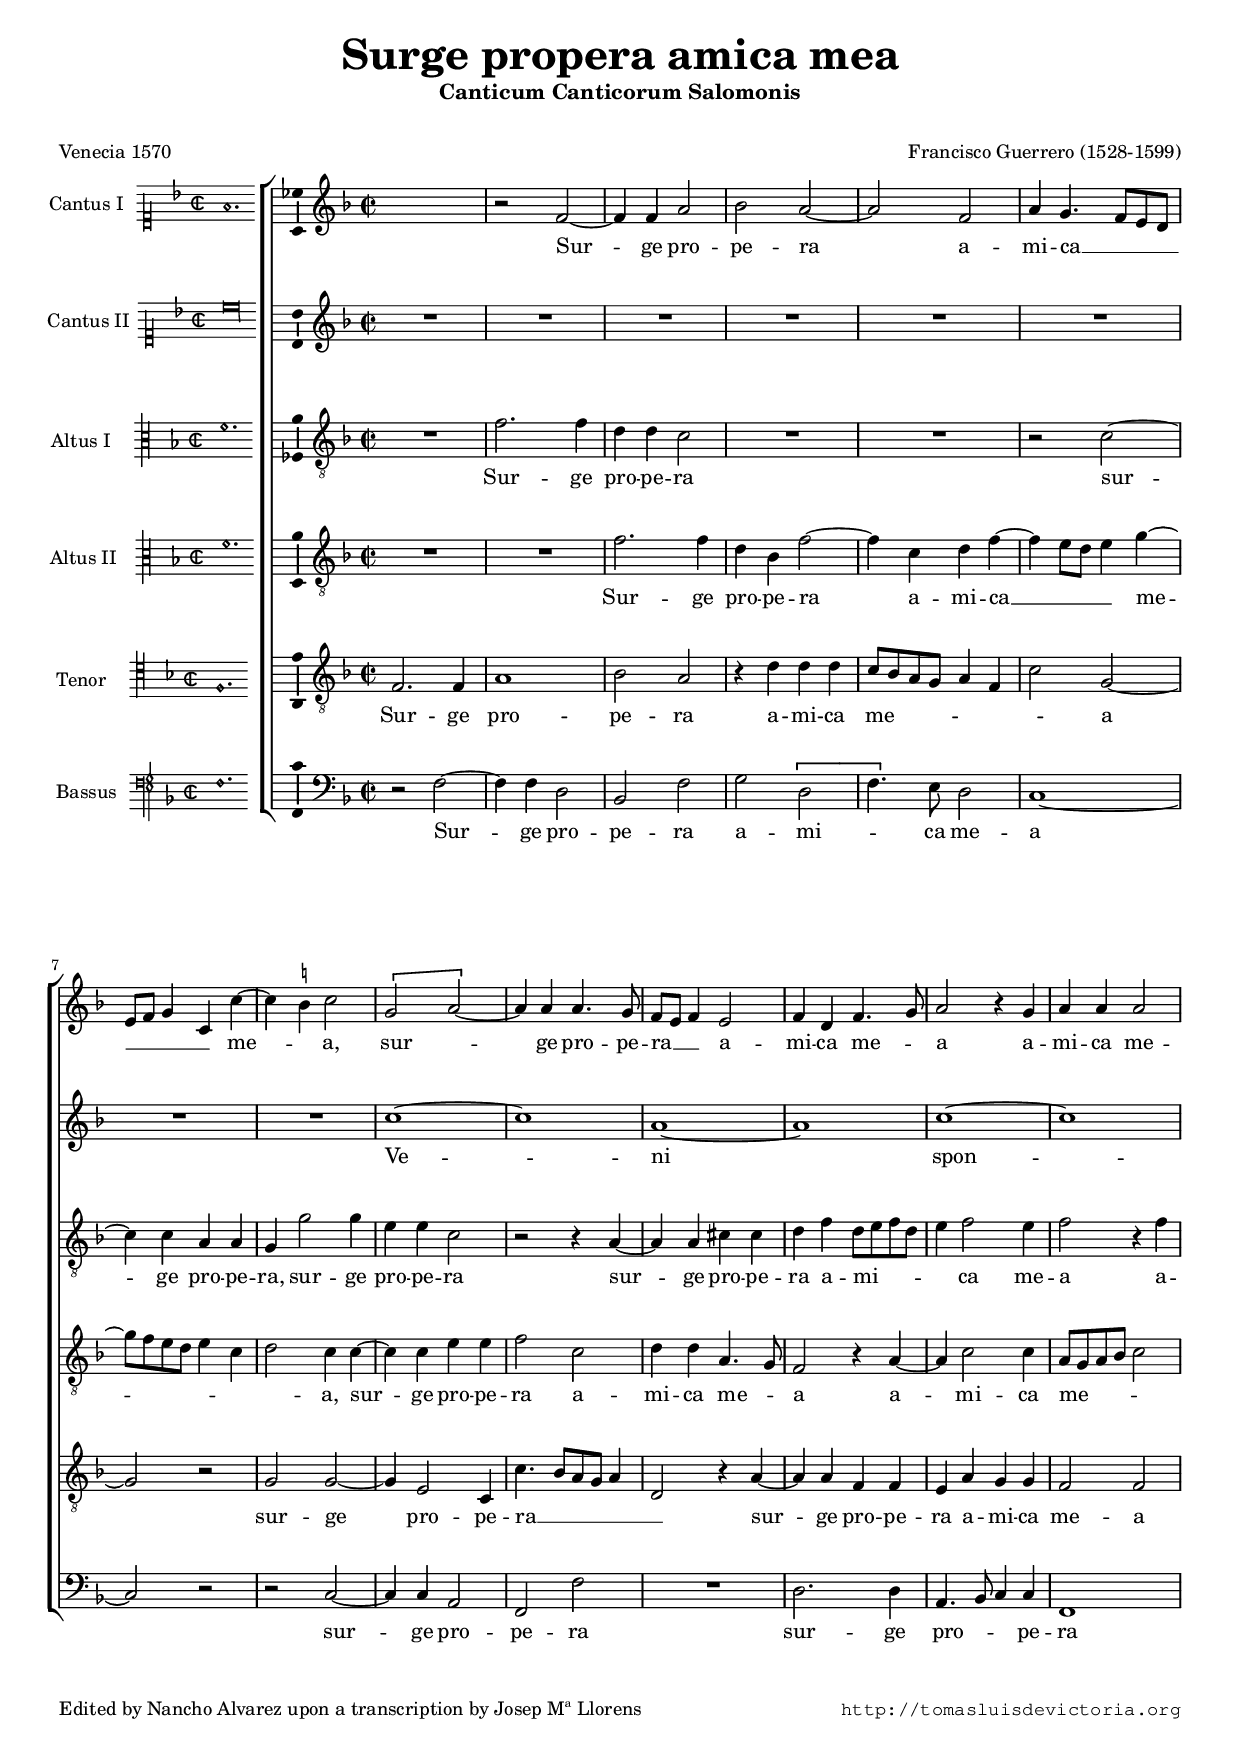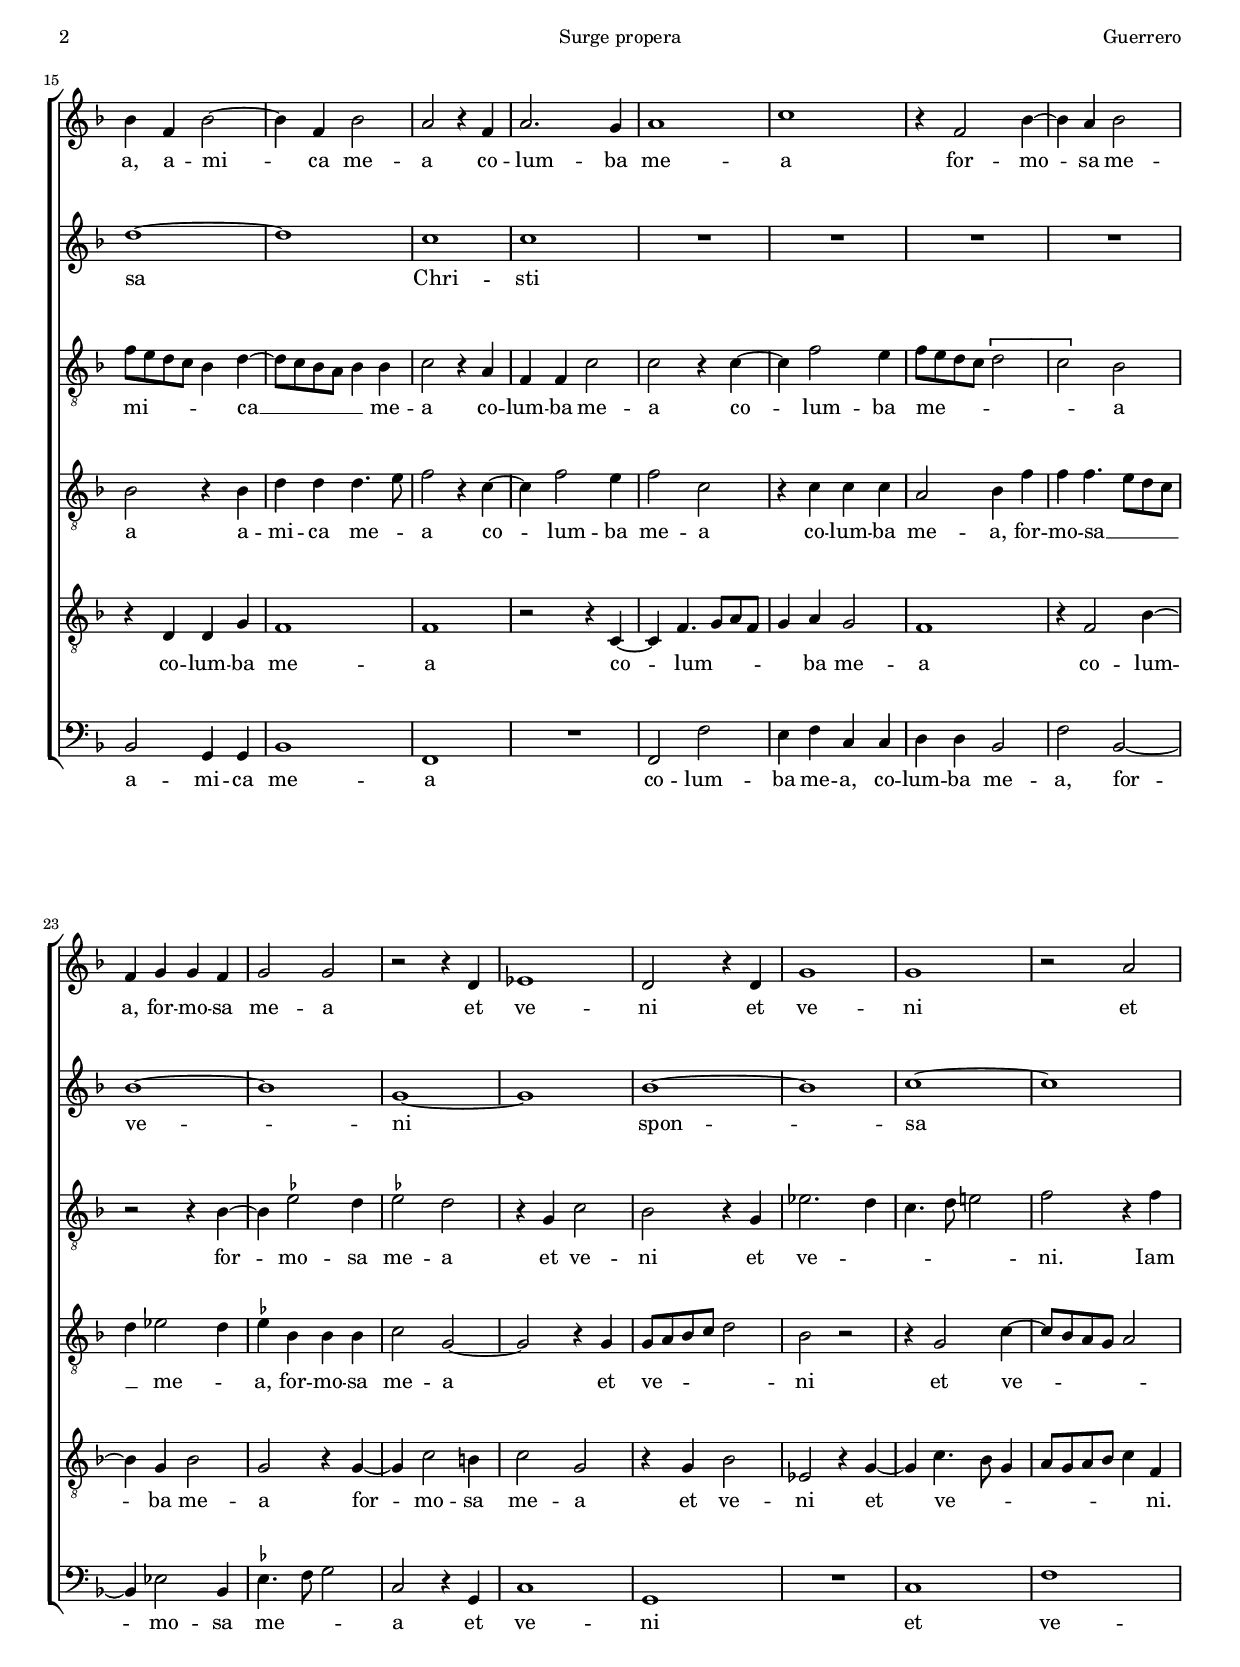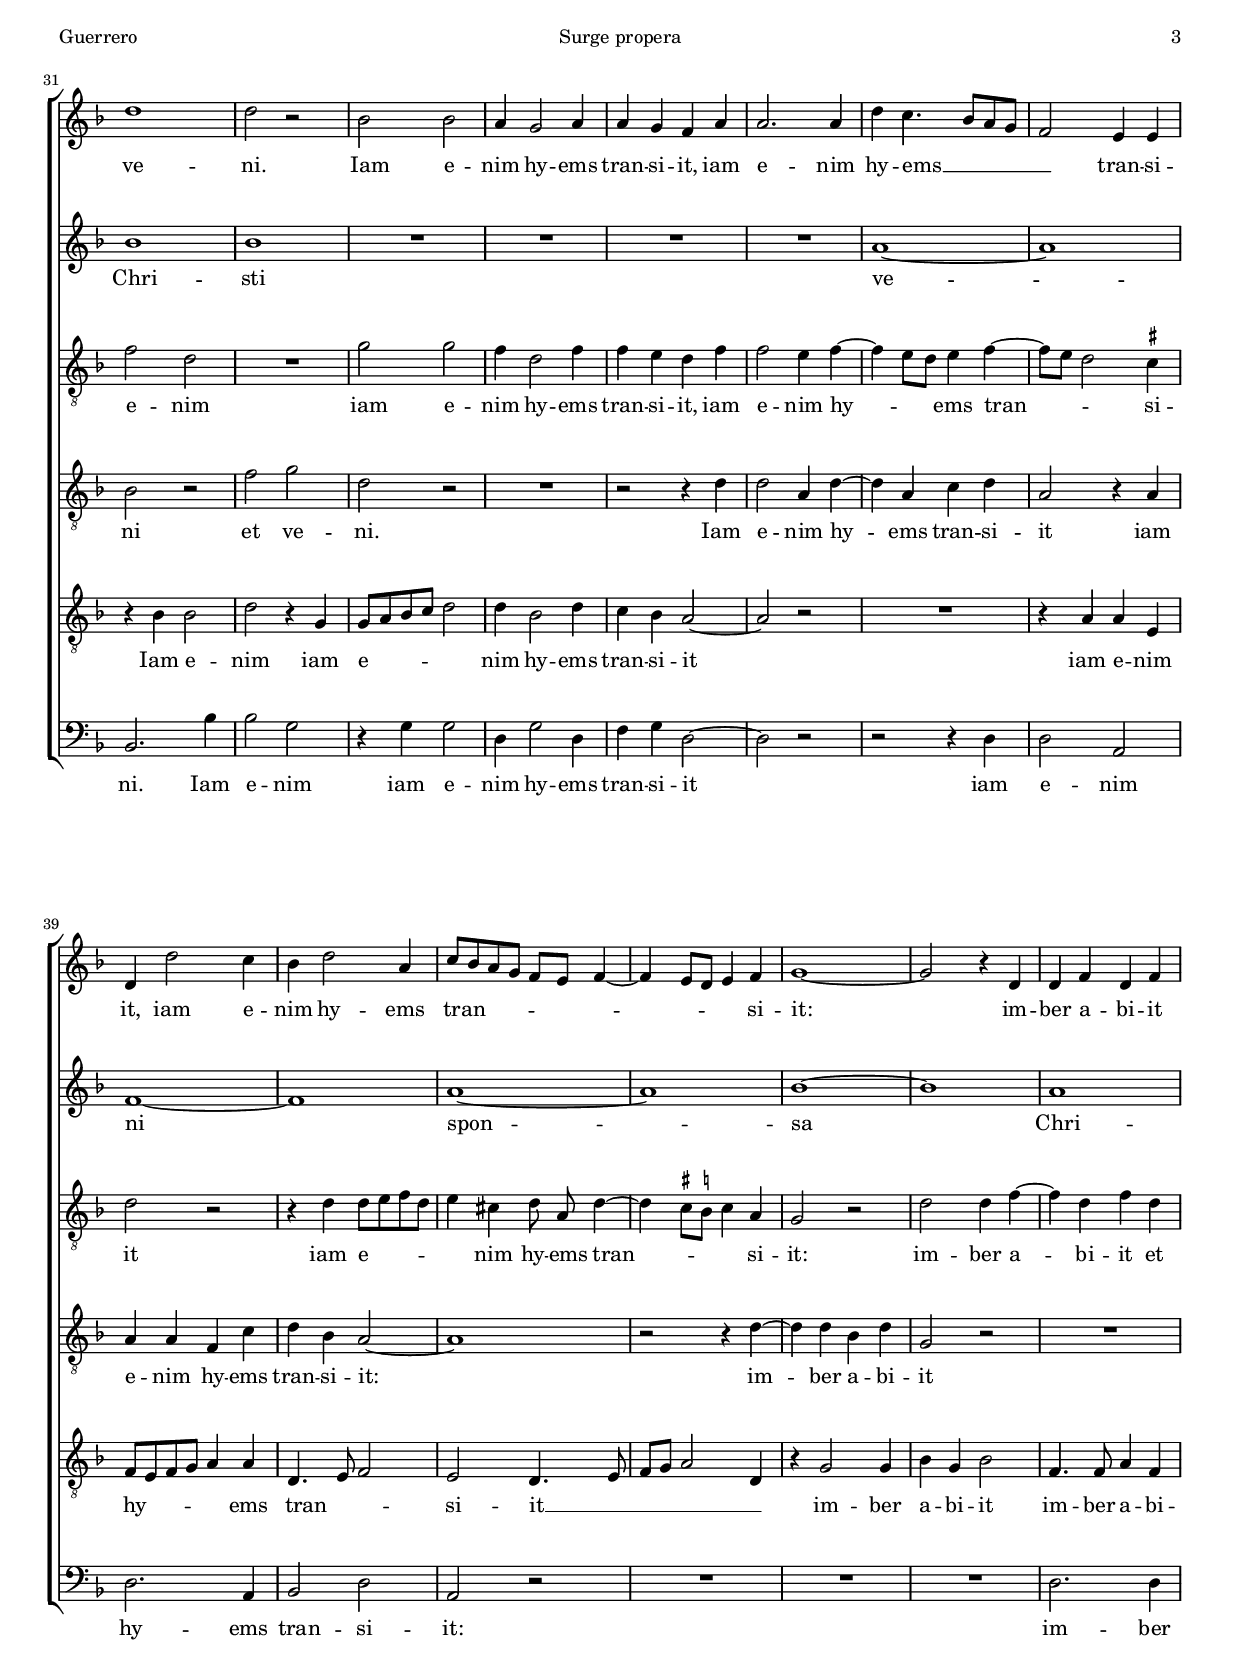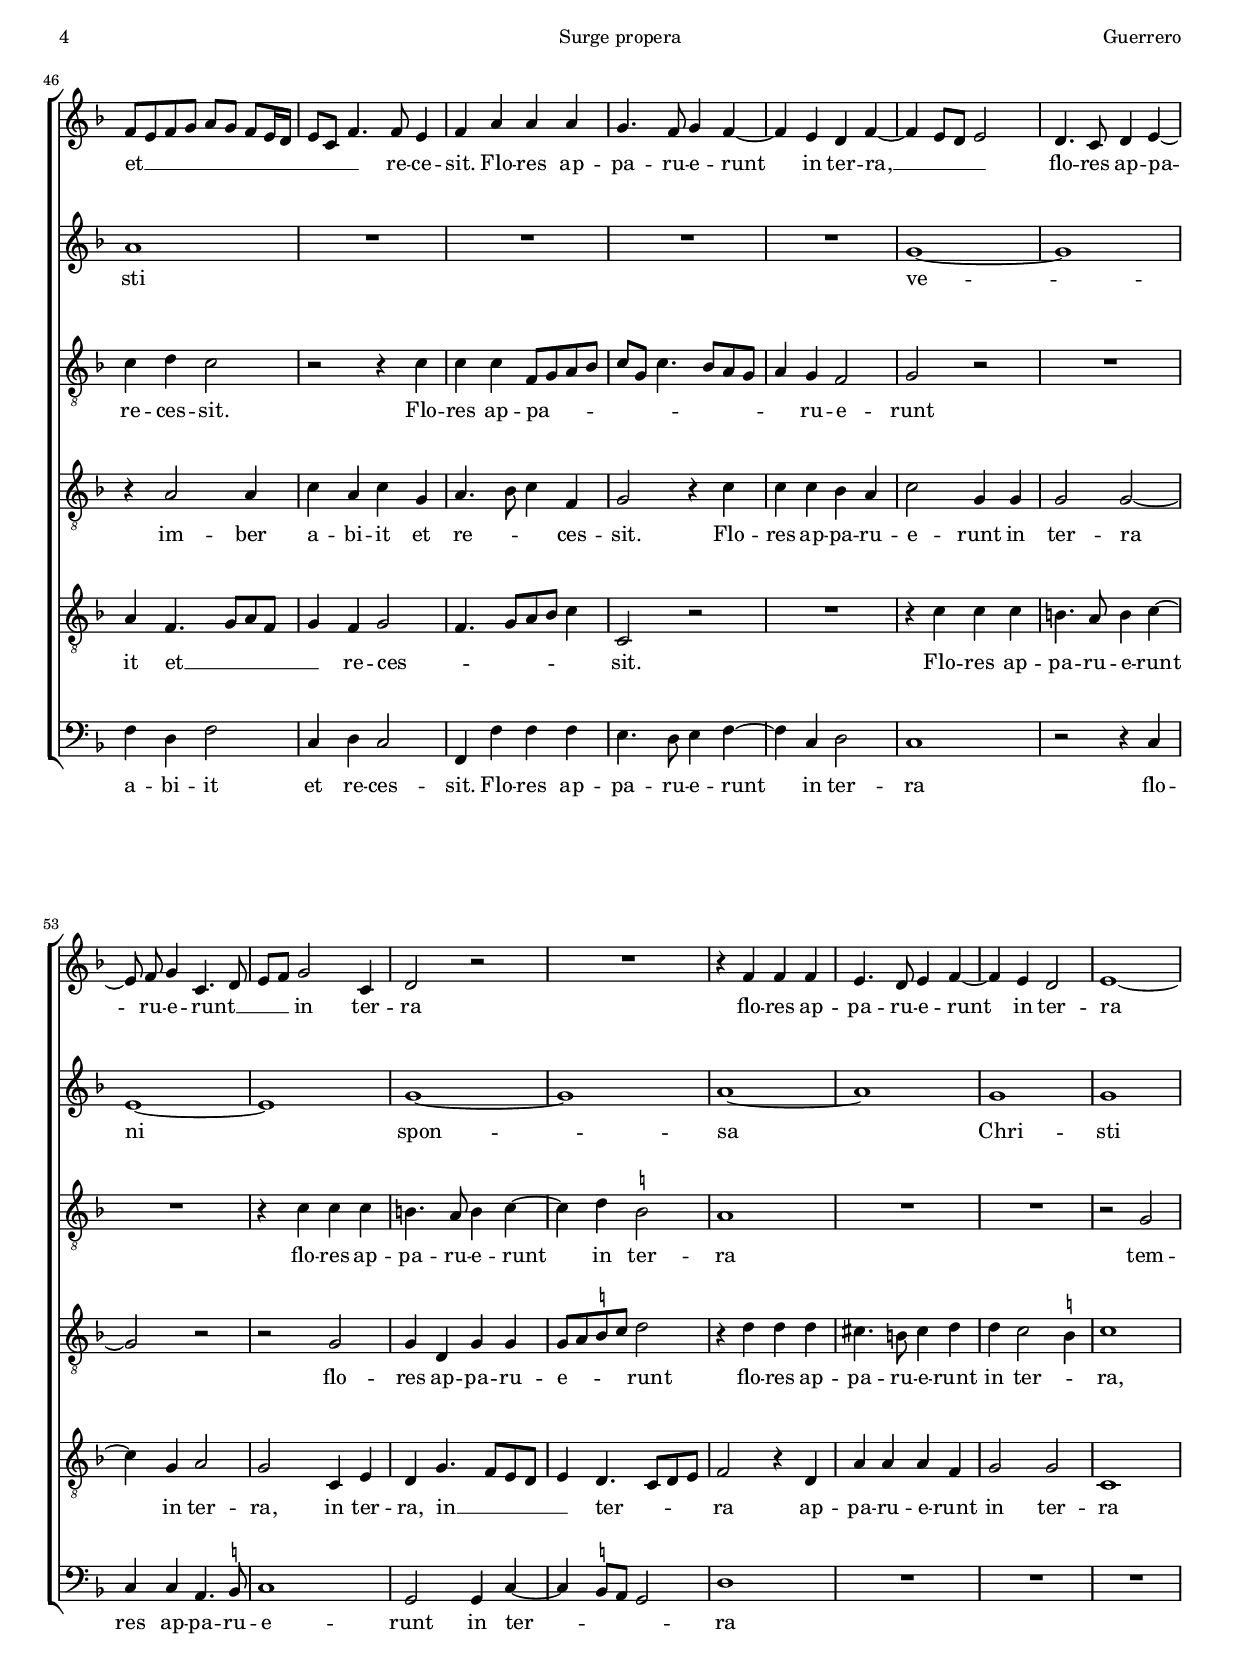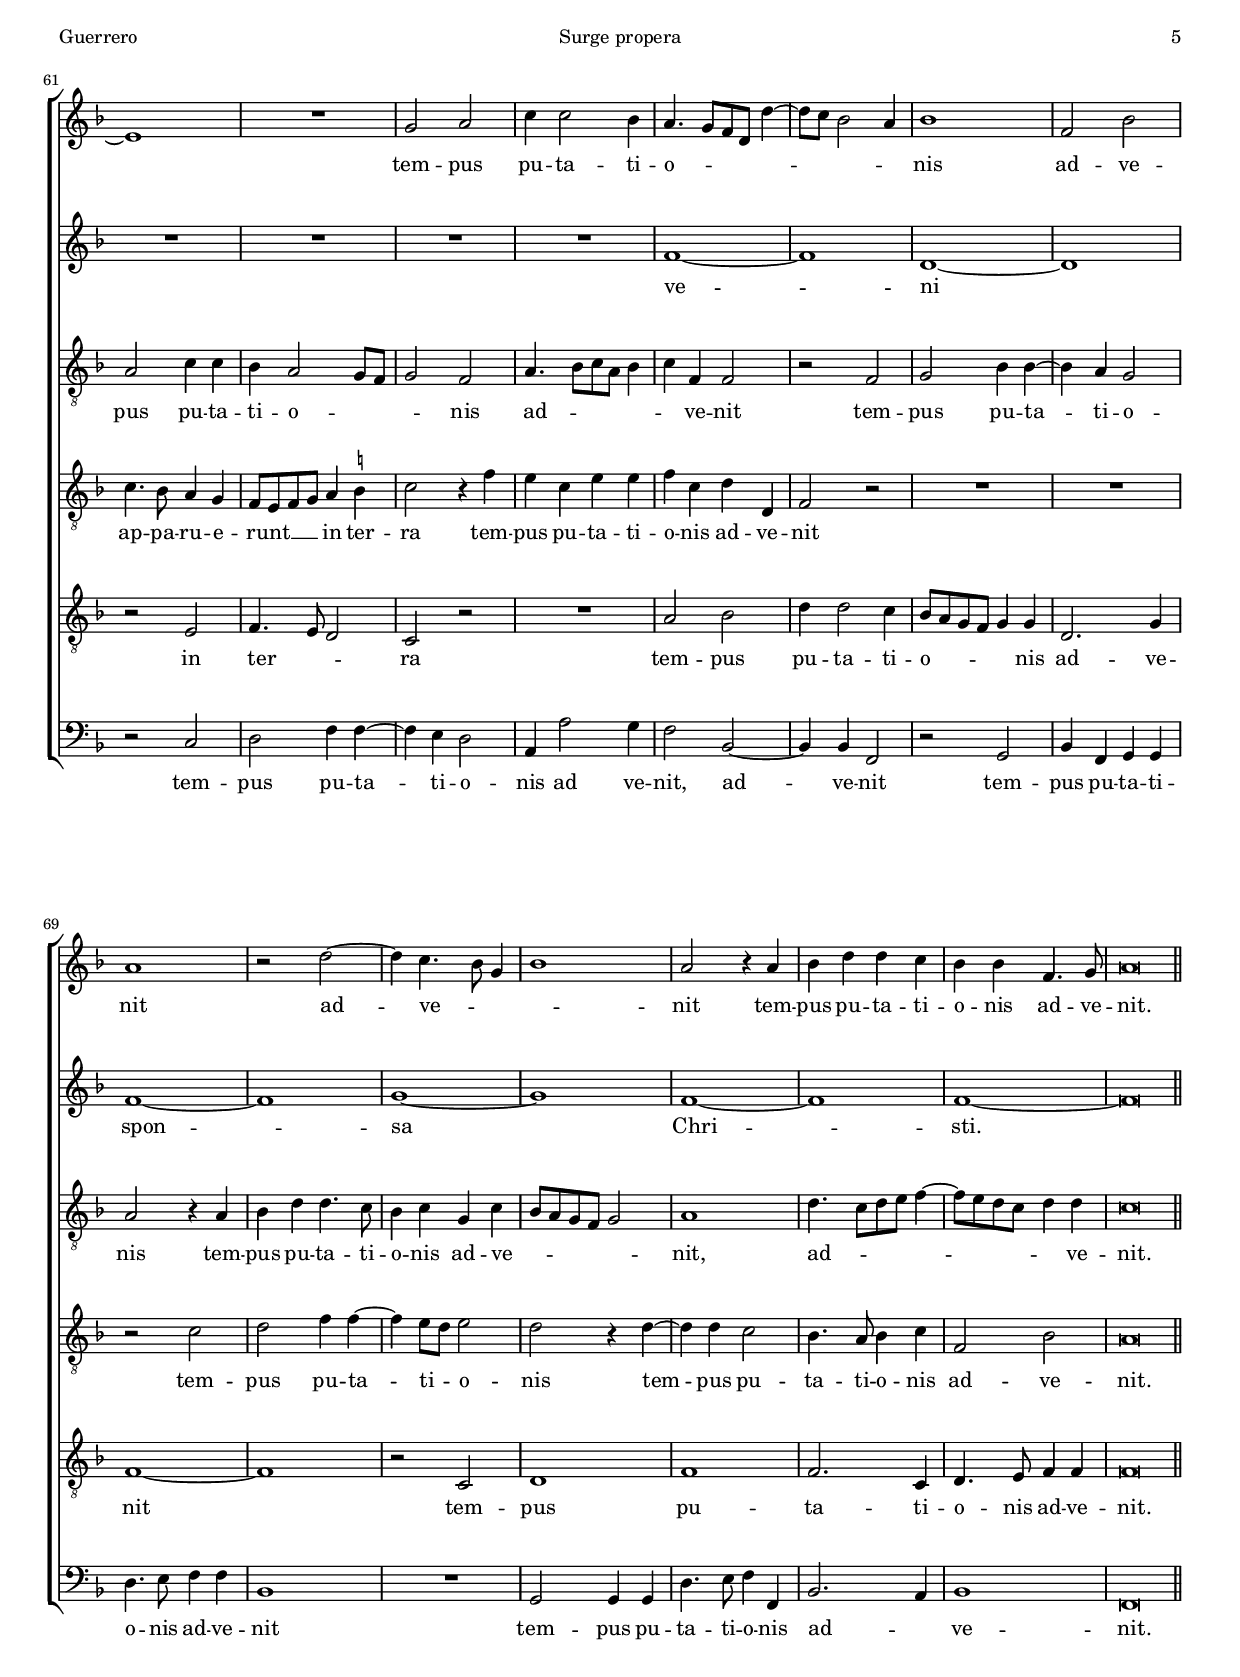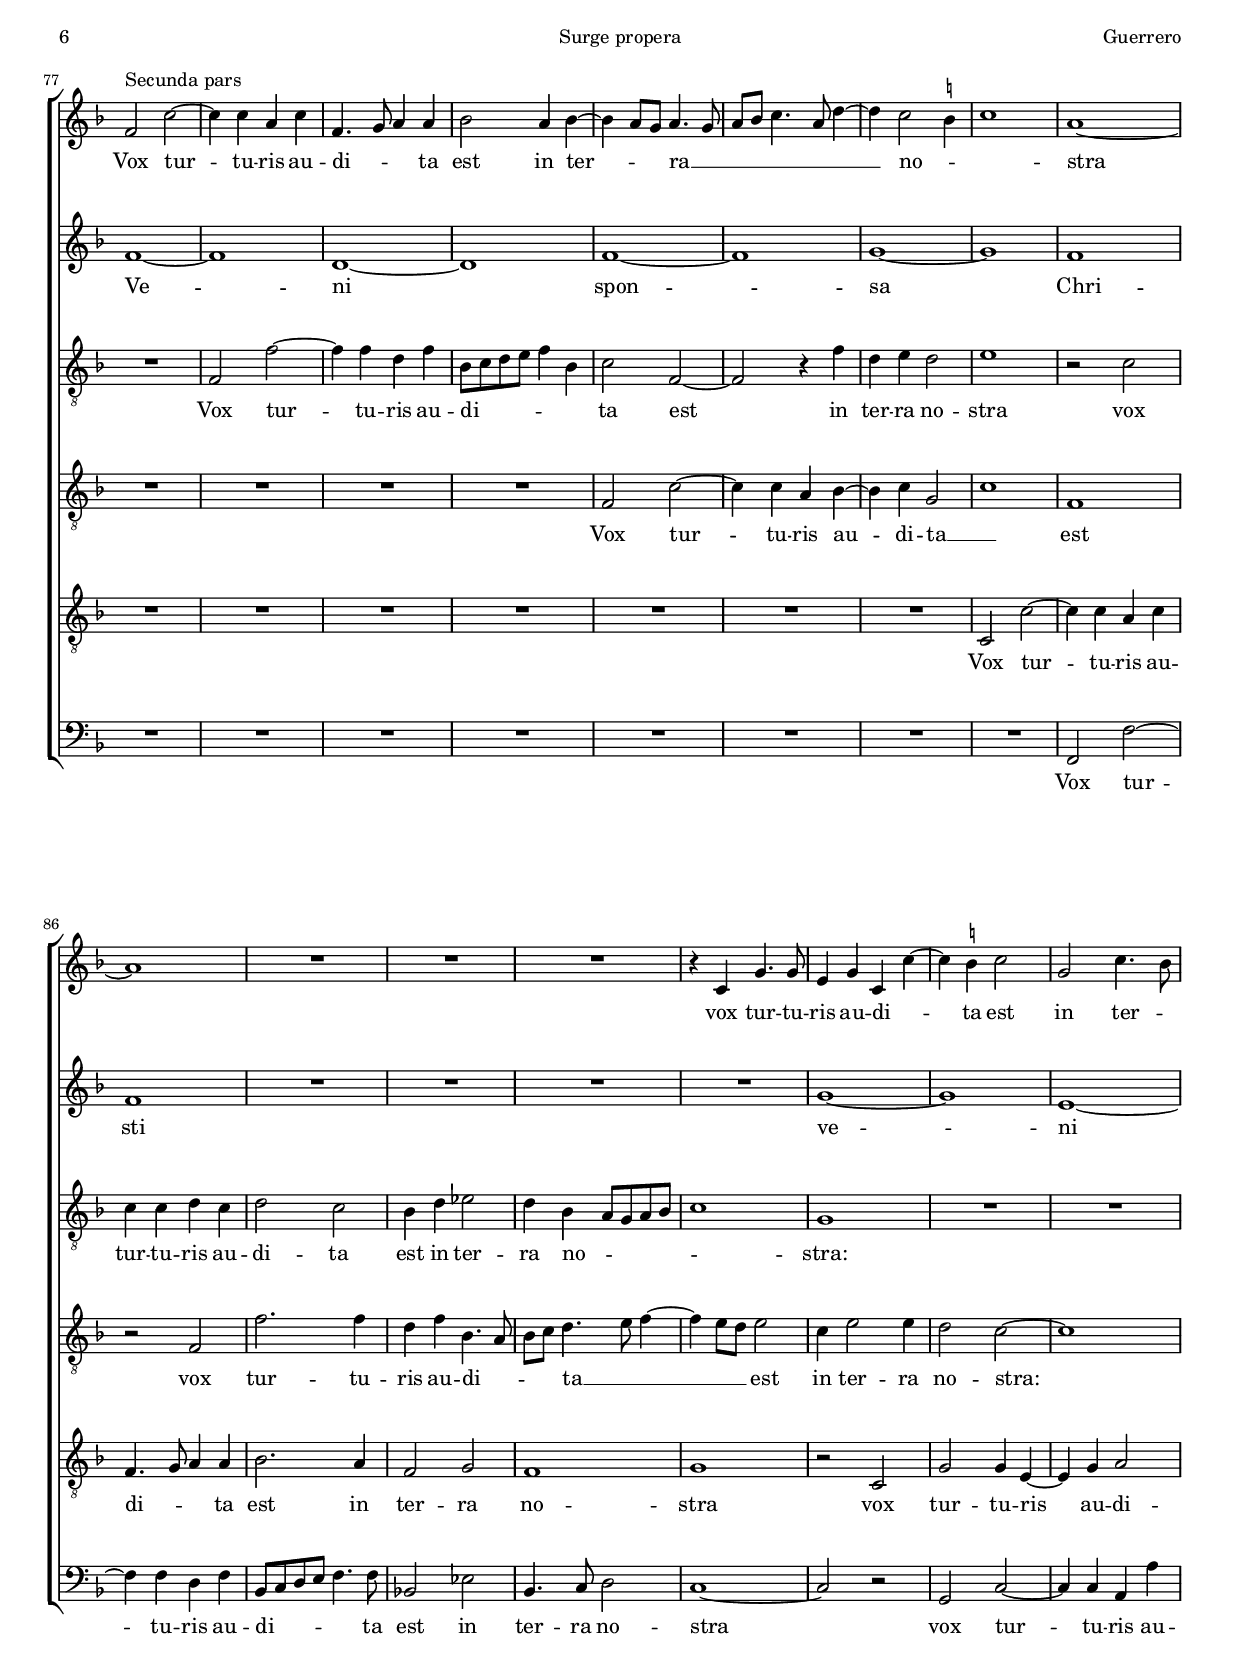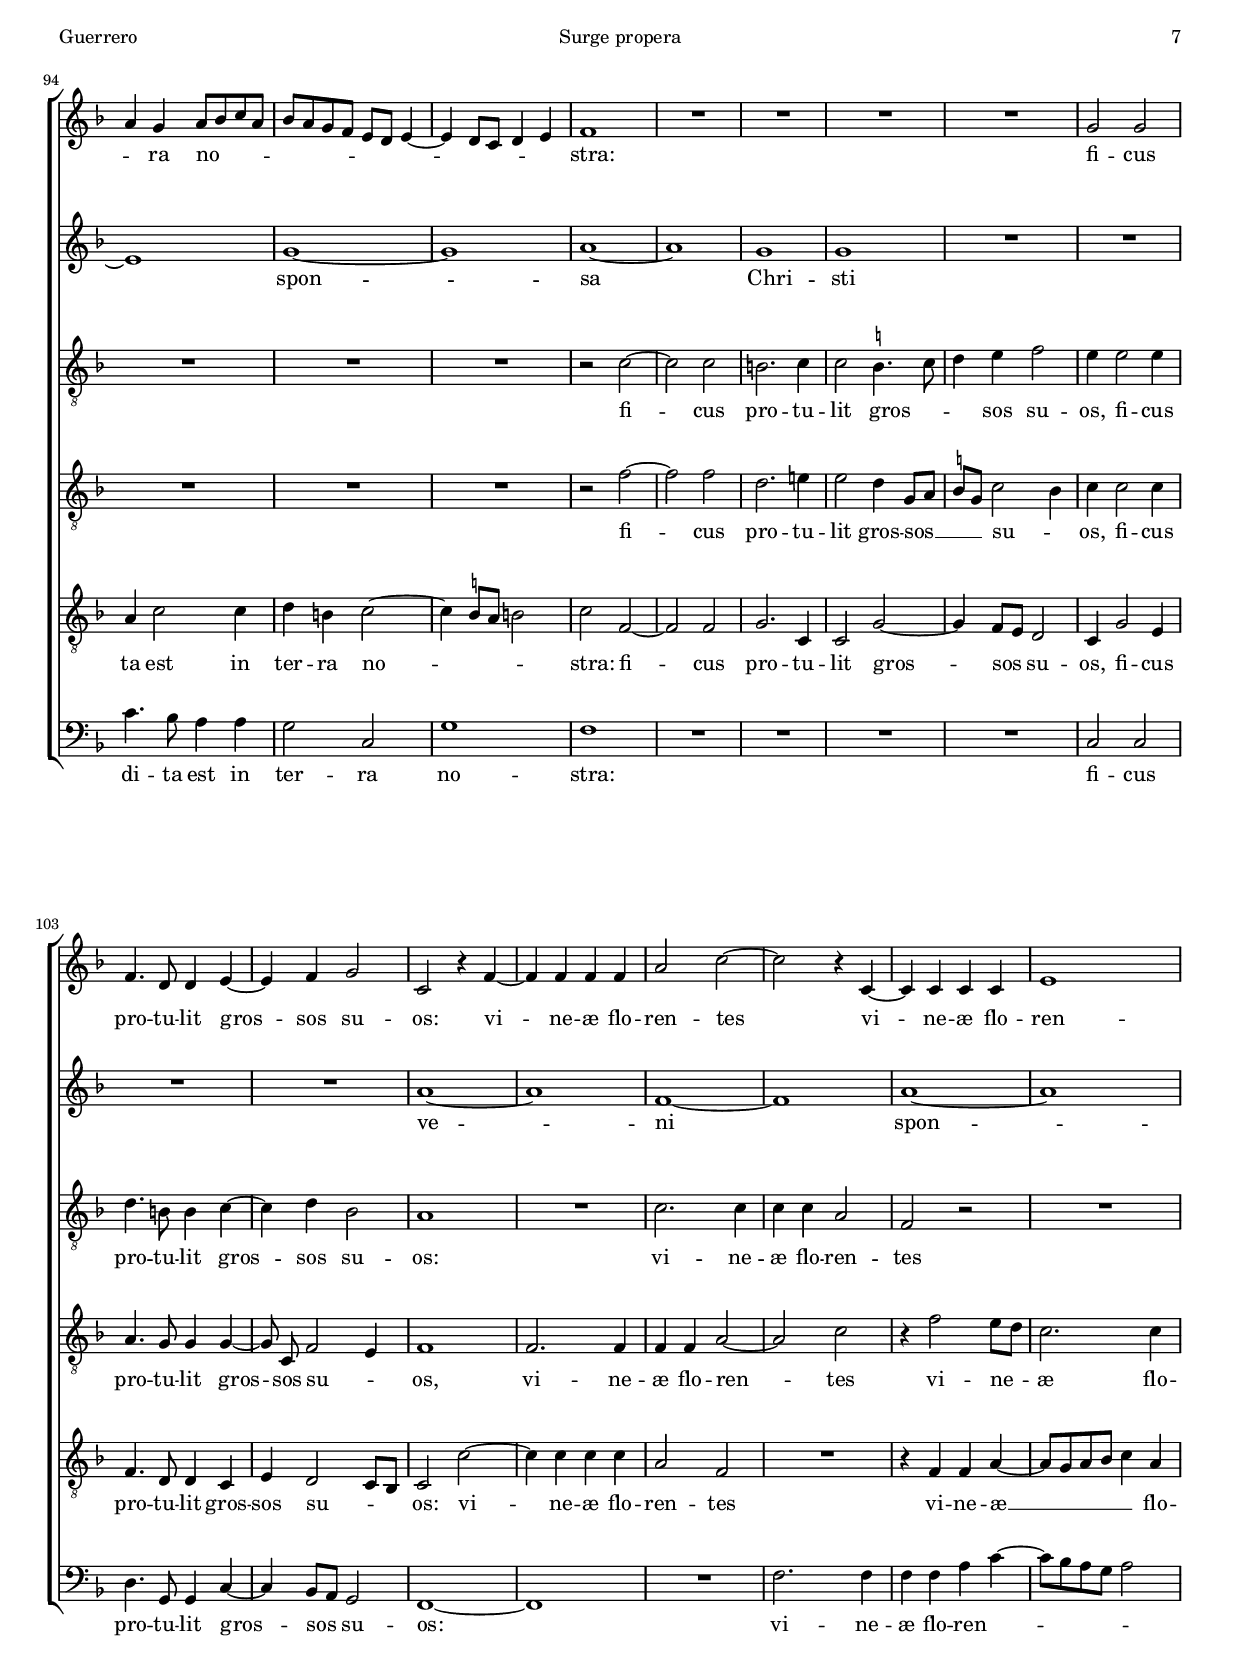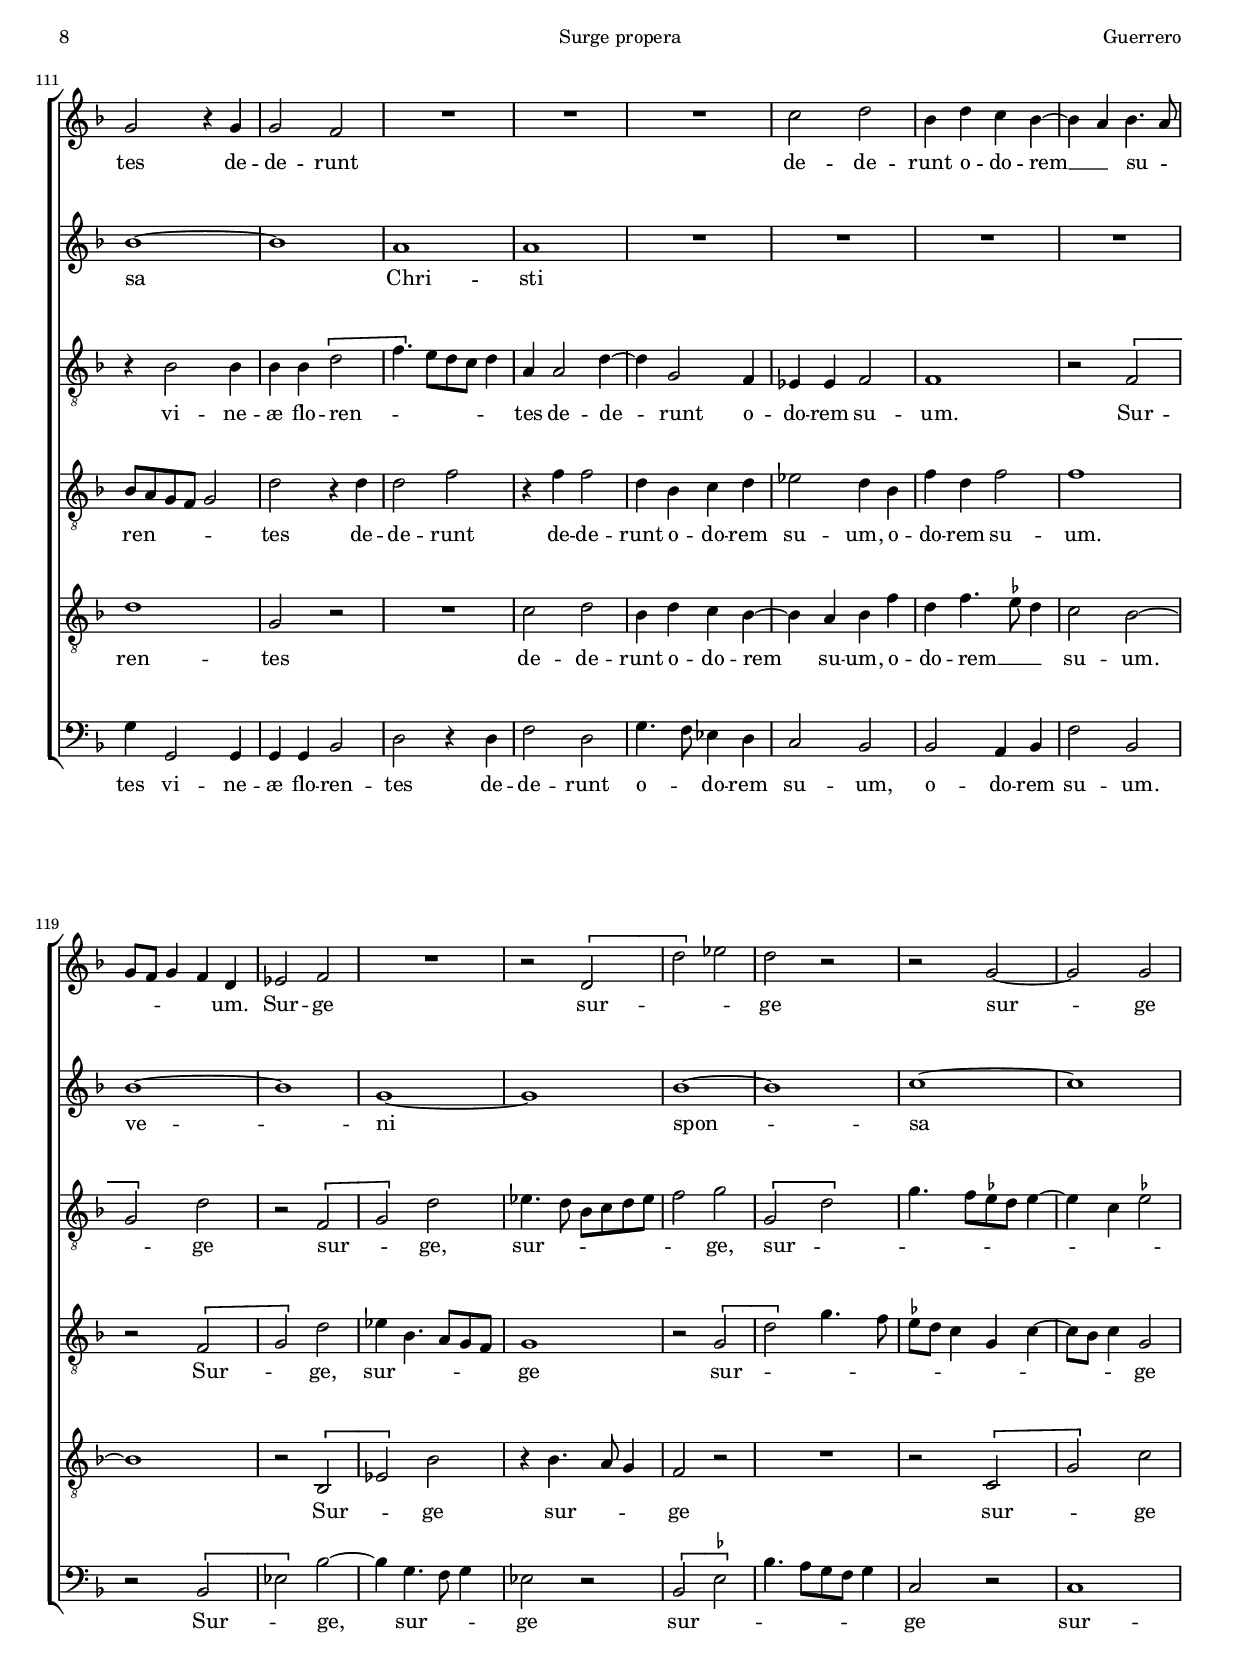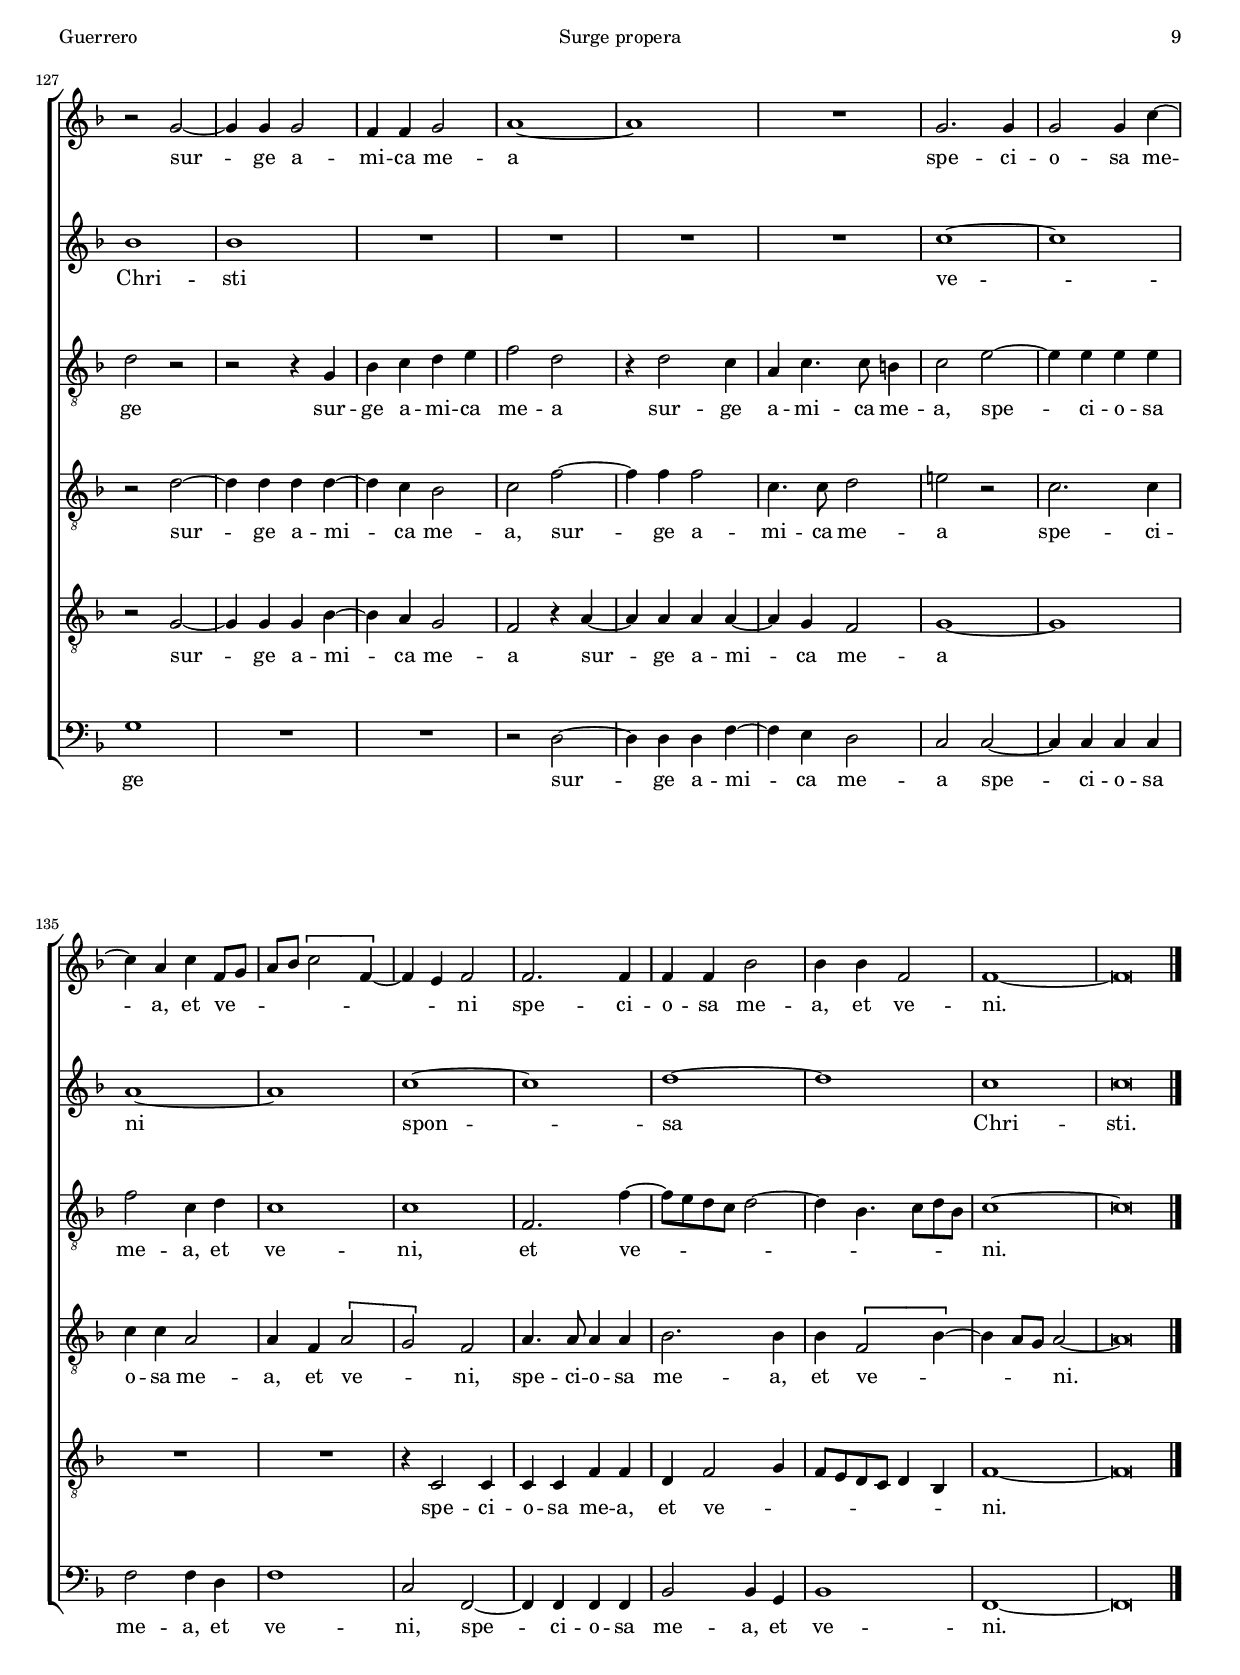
\version "2.24.0"

#(set-default-paper-size "a4")
#(set-global-staff-size 16.4)
#(ly:set-option 'point-and-click #f)
%mobile -s14.5 -i3.2

italicas=\override LyricText.font-shape = #'italic
rectas=\override LyricText.font-shape = #'upright
ss=\once \set suggestAccidentals = ##t
incipitwidth = 20
mtempo={\tempo 4 = 100}
mtempob={\tempo 4 = 50}
mt=#(define-music-function (offset) (number?) ; move lyric text
      #{ \once \override LyricText.X-offset = -$offset #})

htitle="Surge propera"
hcomposer="Guerrero"

\header {
	title=\markup{\fontsize #3 "Surge propera amica mea"}
	subtitle="Canticum Canticorum Salomonis" % cap 2 10-12
	subsubtitle=\markup{\null \vspace #1 }
	composer="Francisco Guerrero (1528-1599)"
	pdfauthor = \composer
	%opus="(-)"
	poet=\markup{"Venecia 1570"}
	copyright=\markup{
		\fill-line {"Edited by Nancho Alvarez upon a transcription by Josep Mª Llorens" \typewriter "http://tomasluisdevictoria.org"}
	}
%	tagline=""
}


global={\key f \major \time 2/2  \skip 1*76 \bar "||" \break
					\skip 1*66 \bar "|."
}

cantus=\relative c' {
	s1*4/4
	r2 f ~
	f4 f a2
	bes a ~
%5
	a f
	a4 g4. f8 e d
	e f g4 c, c' ~
	c \ss b c2
	\[g a ~ \]
%10
	a4 a a4. g8
	f e f4 e2
	f4 d f4. g8
	a2 r4 g
	a a a2
%15
	bes4 f bes2 ~
	bes4 f bes2
	a r4 f
	a2. g4
	a1
%20
	c
	r4 f,2 bes4 ~
	bes a bes2
	f4 g g f
	g2 g
%25
	r r4 d
	es1
	d2 r4 d
	g1
	g
%30
	r2 a
	d1
	d2 r
	bes bes
	a4 g2 a4
%35
	a g f a
	a2. a4
	d c4. bes8 a g
	f2 e4 e
	d d'2 c4
%40
	bes d2 a4
	c8 bes a g f e f4 ~
	f e8 d e4 f
	g1 ~
	g2 r4 d
%45
	d f d f
	 f8[ e f g]  a[ g]  f[ e16 d]
	e8 c f4. f8 e4
	f a a a
	g4. f8 g4 f ~
%50
	f e d f ~
	f e8 d e2
	d4. c8 d4 e ~
	\set Staff.autoBeaming = ##f	
	e8 f g4 c,4. d8
	\set Staff.autoBeaming = ##t
	e f g2 c,4
%55
	d2 r
	R1*4/4
	r4 f f f
	e4. d8 e4 f ~
	f e d2
%60
	e1 ~
	e
	R1*4/4
	g2 a
	c4 c2 bes4
%65
	a4.  g8[ f d] d'4 ~
	d8 c bes2 a4
	bes1
	f2 bes
	a1
%70
	r2 d ~
	d4 c4. bes8 g4
	bes1
	a2 r4 a
	bes d d c
%75
	bes bes f4. g8
	a\breve*1/2
	\once \override TextScript.padding = #1.5 
	s4*0^\markup{"Secunda pars"}
	f2 c' ~
	c4 c a c
	f,4. g8 a4 a
%80
	bes2 a4 bes ~
	bes a8 g a4. g8
	a bes c4. a8 d4 ~
	d c2 \ss b4
	c1
%85
	a ~
	a
	R1*4/4
	R1*4/4
	R1*4/4
%90
	r4 c, g'4. g8
	e4 g c, c' ~
	c \ss b c2
	g c4. bes8 % CSIC \ss b8
	a4 g a8 bes c a % CSIC \ss b
%95
	bes a g f e d e4 ~ % CSIC \ss b
	e d8 c d4 e
	f1
	R1*4/4
	R1*4/4
%100
	R1*4/4
	R1*4/4
	g2 g
	f4. d8 d4 e ~
	e f g2
%105
	c, r4 f ~
	f f f f
	a2 c ~
	c r4 c, ~
	c c c c
%110
	e1
	g2 r4 g
	g2 f
	R1*4/4
	R1*4/4
%115
	R1*4/4
	c'2 d
	bes4 d c bes ~
	bes a bes4. a8
	g f g4 f d
%120
	es2 f
	R1*4/4
	r2 \[d
	d'\] es
	d r
%125
	r g, ~
	g g
	r g ~
	g4 g g2
	f4 f g2
%130
	a1 ~
	a
	R1*4/4
	g2. g4
	g2 g4 c ~
%135
	c a c f,8 g
	a bes \[c2 f,4 ~ \]
	f e f2
	f2. f4
	f f bes2
%140
	bes4 bes f2
	f1 ~
	f\breve*1/2 
}

cantusdos=\relative c'' {
	R1*4/4
	R1*4/4
	R1*4/4
	R1*4/4
%5
	R1*4/4
	R1*4/4
	R1*4/4
	R1*4/4
	c1 ~
%10
	c
	a ~
	a
	c ~
	c
%15
	d ~
	d
	c
	c
	R1*4/4
%20
	R1*4/4
	R1*4/4
	R1*4/4
	bes1 ~
	bes
%25
	g ~
	g
	bes ~
	bes
	c ~
%30
	c
	bes
	bes
	R1*4/4
	R1*4/4
%35
	R1*4/4
	R1*4/4
	a1 ~
	a
	f ~
%40
	f
	a ~
	a
	bes ~
	bes
%45
	a
	a
	R1*4/4
	R1*4/4
	R1*4/4
%50
	R1*4/4
	g1 ~
	g
	e ~
	e
%55
	g ~
	g
	a ~
	a
	g
%60
	g
	R1*4/4
	R1*4/4
	R1*4/4
	R1*4/4
%65
	f1 ~
	f
	d ~
	d
	f ~
%70
	f
	g ~
	g
	f ~
	f
%75
	f ~
	f\breve*1/2
	f1 ~
	f
	d ~
%80
	d
	f ~
	f
	g ~
	g
%85
	f
	f
	R1*4/4
	R1*4/4
	R1*4/4
%90
	R1*4/4
	g1 ~
	g
	e ~
	e
%95
	g ~
	g
	a ~
	a
	g
%100
	g
	R1*4/4
	R1*4/4
	R1*4/4
	R1*4/4
%105
	a1 ~
	a
	f ~
	f
	a ~
%110
	a
	bes ~
	bes
	a
	a
%115
	R1*4/4
	R1*4/4
	R1*4/4
	R1*4/4
	bes1 ~
%120
	bes
	g ~
	g
	bes ~
	bes
%125
	c ~
	c
	bes
	bes
	R1*4/4
%130
	R1*4/4
	R1*4/4
	R1*4/4
	c1 ~
	c
%135
	a ~
	a
	c ~
	c
	d ~
%140
	d
	c
	c\breve*1/2
}

altus=\relative c' {
	R1*4/4
	f2. f4
	d d c2
	R1*4/4
%5
	R1*4/4
	r2 c ~
	c4 c a a
	g g'2 g4
	e e c2
%10
	r r4 a ~
	a a cis cis
	d f d8 e f d
	e4 f2 e4
	f2 r4 f
%15
	f8 e d c bes4 d ~
	d8 c bes a bes4 bes
	c2 r4 a
	f f c'2
	c r4 c ~
%20
	c f2 e4
	f8 e d c \[d2
	c\] bes
	r r4 bes ~
	bes \ss es2 d4
%25
	\ss es2 d
	r4 g, c2
	bes r4 g
	es'2. d4
	c4. d8 e!2
%30
	f r4 f
	f2 d
	R1*4/4
	g2 g
	f4 d2 f4
%35
	f e d f
	f2 e4 f ~
	f e8 d e4 f ~
	f8 e d2 \ss cis4
	d2 r
%40
	r4 d d8 e f d
	\set Staff.autoBeaming = ##f
	e4 cis d8 a d4 ~
	\set Staff.autoBeaming = ##t
	d \ss cis8 \ss b cis4 a
	g2 r
	d' d4 f ~
%45
	f d f d
	c d c2
	r r4 c
	c c f,8 g a bes
	c g c4. bes8 a g
%50
	a4 g f2
	g r
	R1*4/4
	R1*4/4
	r4 c c c
%55
	b4. a8 b4 c ~
	c d \ss b2
	a1
	R1*4/4
	R1*4/4
%60
	r2 g
	a c4 c
	bes a2 g8 f
	g2 f
	a4.  bes8[ c a] bes4
%65
	c f, f2
	r f
	g bes4 bes ~
	bes a g2
	a r4 a
%70
	bes d d4. c8
	bes4 c g c
	bes8 a g f g2
	a1
	d4.  c8[ d e] f4 ~
%75
	f8 e d c d4 d
	c\breve*1/2
	R1*4/4
	f,2 f' ~
	f4 f d f
%80
	bes,8 c d e f4 bes,
	c2 f, ~
	f r4 f'
	d e d2
	e1
%85
	r2 c
	c4 c d c
	d2 c
	bes4 d es2
	d4 bes a8 g a bes
%90
	c1
	g
	R1*4/4
	R1*4/4
	R1*4/4
%95
	R1*4/4
	R1*4/4
	r2 c ~
	c c
	b2. c4
%100
	c2 \ss b4. c8
	d4 e f2
	e4 e2 e4
	d4. b8 b4 c ~
	c d bes2
%105
	a1
	R1*4/4
	c2. c4
	c c a2
	f r
%110
	R1*4/4
	r4 bes2 bes4
	bes bes \[d2
	f4.\] e8[ d c] d4
	a a2 d4 ~
%115
	d g,2 f4
	es es f2
	f1
	r2 \[f
	g\] d'
%120
	r \[f,
	g\] d'
	es4. d8 bes c d es
	f2 g
	\[g, d'\]
%125
	g4.  f8[ \ss es d] es4 ~
	es c \ss es2
	d r
	r r4 g,
	bes c d e
%130
	f2 d
	r4 d2 c4
	a c4. c8 b4
	c2 e ~
	e4 e e e
%135
	f2 c4 d
	c1
	c
	f,2. f'4 ~
	f8 e d c d2 ~
%140
	d4 bes4. c8 d bes
	c1 ~
	c\breve*1/2
}

altusdos=\relative c' {
	R1*4/4
	R1*4/4
	f2. f4
	d bes f'2 ~
%5
	f4 c d f ~
	f e8 d e4 g ~
	g8 f e d e4 c
	d2 c4 c ~
	c c e e
%10
	f2 c
	d4 d a4. g8
	f2 r4 a ~
	a c2 c4
	a8 g a bes c2
%15
	bes r4 bes
	d d d4. e8
	f2 r4 c ~
	c f2 e4
	f2 c
%20
	r4 c c c
	a2 bes4 f'
	f f4. e8 d c
	d4 es2 d4
	\ss es bes bes bes
%25
	c2 g ~
	g r4 g
	g8 a bes c d2
	bes r
	r4 g2 c4 ~
%30
	c8 bes a g a2
	bes r
	f' g
	d r
	R1*4/4
%35
	r2 r4 d
	d2 a4 d ~
	d a c d
	a2 r4 a
	a a f c'
%40
	d bes a2 ~
	a1
	r2 r4 d ~
	d d bes d
	g,2 r
%45
	R1*4/4
	r4 a2 a4
	c a c g
	a4. bes8 c4 f,
	g2 r4 c
%50
	c c bes a
	c2 g4 g
	g2 g ~
	g r
	r g
%55
	g4 d g g
	g8 a \ss b c d2
	r4 d d d
	cis4. b8 cis4 d
	d c2 \ss b4
%60
	c1
	c4. bes8 a4 g
	f8 e f g a4 \ss b
	c2 r4 f
	e c e e
%65
	f c d d,
	f2 r
	R1*4/4
	R1*4/4
	r2 c'
%70
	d f4 f ~
	f e8 d e2
	d r4 d ~
	d d c2
	bes4. a8 bes4 c
%75
	f,2 bes
	a\breve*1/2
	R1*4/4
	R1*4/4
	R1*4/4
%80
	R1*4/4
	f2 c' ~
	c4 c a bes ~
	bes c g2
	c1
%85
	f,
	r2 f
	f'2. f4
	d f bes,4. a8
	bes c d4. e8 f4 ~
%90
	f e8 d e2
	c4 e2 e4
	d2 c ~
	c1
	R1*4/4
%95
	R1*4/4
	R1*4/4
	r2 f ~
	f f
	d2. e!4
%100
	e2 d4 g,8 a
	\ss b g c2 b4
	c c2 c4
	a4. g8 g4 g ~
	\set Staff.autoBeaming = ##f
	g8 c, f2 e4
	\set Staff.autoBeaming = ##t
%105
	f1
	f2. f4
	f f a2 ~
	a c
	r4 f2 e8 d
%110
	c2. c4
	bes8 a g f g2
	d' r4 d
	d2 f
	r4 f f2
%115
	d4 bes c d
	es2 d4 bes
	f' d f2
	f1
	r2 \[f,
%120
	g\] d'
	es4 bes4. a8 g f
	g1
	r2 \[g
	d'\] g4. f8
%125
	\ss es d c4 g c ~
	c8 bes c4 g2 % CSIC \ss b
	r d' ~
	d4 d d d ~
	d c bes2
%130
	c f ~
	f4 f f2
	c4. c8 d2
	e! r
	c2. c4
%135
	c c a2
	a4 f \[a2
	g\] f
	a4. a8 a4 a
	bes2. bes4
%140
	bes \[f2 bes4 ~ \]
	bes a8 g a2 ~
	a\breve*1/2
}

tenor=\relative c {
	f2. f4
	a1
	bes2 a
	r4 d d d
%5
	c8 bes a g a4 f
	c'2 g ~
	g r
	g g ~
	g4 e2 c4
%10
	c'4.  bes8[ a g] a4
	d,2 r4 a' ~
	a a f f
	e a g g
	f2 f
%15
	r4 d d g
	f1
	f
	r2 r4 c ~
	c f4. g8 a f
%20
	g4 a g2
	f1
	r4 f2 bes4 ~
	bes g bes2
	g r4 g ~
%25
	g c2 b4
	c2 g
	r4 g bes2
	es, r4 g ~
	g c4. bes8 g4
%30
	a8 g a bes c4 f,
	r bes bes2
	d r4 g,
	g8 a bes c d2
	d4 bes2 d4
%35
	c bes a2 ~
	a r
	R1*4/4
	r4 a a e
	f8 e f g a4 a
%40
	d,4. e8 f2
	e d4. e8
	f g a2 d,4
	r g2 g4
	bes g bes2
%45
	f4. f8 a4 f
	a f4. g8 a f
	g4 f g2
	f4.  g8[ a bes] c4
	c,2 r
%50
	R1*4/4
	r4 c' c c
	b4. a8 b4 c ~
	c g a2
	g c,4 e
%55
	d g4. f8 e d
	e4 d4. c8 d e
	f2 r4 d
	a' a a f
	g2 g
%60
	c,1
	r2 e
	f4. e8 d2
	c r
	R1*4/4
%65
	a'2 bes
	d4 d2 c4
	bes8 a g f g4 g
	d2. g4
	f1 ~
%70
	f
	r2 c
	d1
	f
	f2. c4
%75
	d4. e8 f4 f
	f\breve*1/2
	R1*4/4
	R1*4/4
	R1*4/4
%80
	R1*4/4
	R1*4/4
	R1*4/4
	R1*4/4
	c2 c' ~
%85
	c4 c a c
	f,4. g8 a4 a
	bes2. a4
	f2 g
	f1
%90
	g
	r2 c,
	g' g4 e ~
	e g a2
	a4 c2 c4
%95
	d b c2 ~
	c4 \ss b8 a b!2
	c f, ~
	f f
	g2. c,4
%100
	c2 g' ~
	g4 f8 e d2
	c4 g'2 e4
	f4. d8 d4 c
	e d2 c8 bes
%105
	c2 c' ~
	c4 c c c
	a2 f
	R1*4/4
	r4 f f a ~
%110
	a8 g a bes c4 a
	d1
	g,2 r
	R1*4/4
	c2 d
%115
	bes4 d c bes ~
	bes a bes f'
	d f4. \ss es8 d4
	c2 bes ~
	bes1
%120
	r2 \[bes,
	es\] bes'
	r4 bes4. a8 g4
	f2 r
	R1*4/4
%125
	r2 \[c
	g'\] c
	r g ~
	g4 g g bes ~
	bes a g2
%130
	f r4 a ~
	a a a a ~
	a g f2
	g1 ~
	g
%135
	R1*4/4
	R1*4/4
	r4 c,2 c4
	c c f f
	d f2 g4
%140
	f8 e d c d4 bes
	f'1 ~
	f\breve*1/2 
}

bassus=\relative c {
	r2 f ~
	f4 f d2
	bes f'
	g \[d
%5
	f4.\] e8 d2
	c1 ~
	c2 r
	r c ~
	c4 c a2
%10
	f f'
	R1*4/4
	d2. d4
	a4. bes8 c4 c
	f,1
%15
	bes2 g4 g
	bes1
	f
	R1*4/4
	f2 f'
%20
	e4 f c c
	d d bes2
	f' bes, ~
	bes4 es2 bes4
	\ss es4. f8 g2
%25
	c, r4 g
	c1
	g
	R1*4/4
	c1
%30
	f
	bes,2. bes'4
	bes2 g
	r4 g g2
	d4 g2 d4
%35
	f g d2 ~
	d r
	r r4 d
	d2 a
	d2. a4
%40
	bes2 d
	a r
	R1*4/4
	R1*4/4
	R1*4/4
%45
	d2. d4
	f d f2
	c4 d c2
	f,4 f' f f
	e4. d8 e4 f ~
%50
	f c d2
	c1
	r2 r4 c
	c c a4. \ss b8
	c1
%55
	g2 g4 c ~
	c \ss b8 a g2
	d'1
	R1*4/4
	R1*4/4
%60
	R1*4/4
	r2 c
	d f4 f ~
	f e d2
	a4 a'2 g4
%65
	f2 bes, ~
	bes4 bes f2
	r g
	bes4 f g g
	d'4. e8 f4 f
%70
	bes,1
	R1*4/4
	g2 g4 g
	d'4. e8 f4 f,
	bes2. a4
%75
	bes1
	f\breve*1/2
	R1*4/4
	R1*4/4
	R1*4/4
%80
	R1*4/4
	R1*4/4
	R1*4/4
	R1*4/4
	R1*4/4
%85
	f2 f' ~
	f4 f d f
	bes,8 c d e f4. f8
	bes,!2 es
	bes4. c8 d2
%90
	c1 ~
	c2 r
	g c ~
	c4 c a a'
	c4. bes8 a4 a % CSIC \ss b8
%95
	g2 c,
	g'1
	f
	R1*4/4
	R1*4/4
%100
	R1*4/4
	R1*4/4
	c2 c
	d4. g,8 g4 c ~
	c bes8 a g2
%105
	f1 ~
	f
	R1*4/4
	f'2. f4
	f f a c ~
%110
	c8 bes a g a2
	g4 g,2 g4
	g g bes2
	d r4 d
	f2 d
%115
	g4. f8 es4 d
	c2 bes
	bes a4 bes
	f'2 bes,
	r \[bes
%120
	es\] bes' ~
	bes4 g4. f8 g4
	es2 r
	\[bes \ss es\]
	bes'4.  a8[ g f] g4
%125
	c,2 r
	c1
	g'
	R1*4/4
	R1*4/4
%130
	r2 d ~
	d4 d d f ~
	f e d2
	c c ~
	c4 c c c
%135
	f2 f4 d
	f1
	c2 f, ~
	f4 f f f
	bes2 bes4 g
%140
	bes1
	f ~
	f\breve*1/2
}

textocantus=\lyricmode{
Sur -- _ ge pro -- pe -- ra _ a -- mi -- ca __ _ _ _ _ _ _ _ \mt #.4 me -- _ _ a,
\mt #.5 sur -- _ _ ge
pro -- pe -- ra __ _ _ a -- mi -- ca \mt #.2 me -- _ a
a -- mi -- ca me -- a,
a -- mi -- _ ca me -- a
co -- \mt #.5 lum -- ba me -- a
for -- \mt #.3 mo -- _ sa me -- a,
for -- mo -- sa me -- a
et ve -- ni
et ve -- ni
et ve -- \mt #.5 ni.
\mt #1 Iam e -- nim hy -- ems tran -- si -- it,
iam e -- nim hy -- ems __ _ _ _ _ tran -- si -- it,
iam e -- nim hy -- ems \mt #.5 tran -- _ _ _ _ _ _ _ _ _ _ si -- it: _
im -- ber a -- bi -- it
et __ _ _ _ _ _ _ _ _ _ _ _ re -- ce -- sit.
Flo -- res ap -- pa -- ru -- e -- \mt #.3 runt _ in ter -- ra, __ _ _ _ _ 
flo -- res ap -- pa -- _ ru -- e -- \mt #.5 runt __ _ _ _ in ter -- ra
flo -- res ap -- pa -- ru -- e -- \mt #.3 runt _ in ter -- ra _
tem -- pus pu -- ta -- ti -- o -- _ _ _ _ _ _ _ _ nis
ad -- ve -- nit
ad -- _ ve -- _ _ _ nit
tem -- pus pu -- ta -- ti -- o -- nis ad -- ve -- \mt #.5 nit.
Vox tur -- _ tu -- ris au -- di -- _ _ ta est
in ter -- _ _ _ ra __ _ _ _ _ _ _ _ no -- _ _ stra _
vox tur -- tu -- ris au -- di -- _ _ ta est in \mt #.5 ter -- _ _ ra no -- _ _ _ _ _ _ _ _ _ _ _ _ _ _ _ \mt #1.2 stra:
fi -- cus pro -- tu -- lit gros -- _ sos su -- \mt #.5 os:
vi -- _ ne -- æ flo -- ren -- tes _
vi -- _ ne -- æ flo -- ren -- tes de -- de -- runt
de -- de -- runt o -- do -- \mt #.2 rem __ _ _ su -- _ _ _ _ _ um. 
Sur -- ge
\mt #.5 sur -- _ _ ge
sur -- _ ge
sur -- _ ge a -- mi -- ca me -- a _
spe -- ci -- o -- sa \mt #.6 me -- _ a,
et ve -- _ _ _ _ _ _ _ ni
spe -- ci -- o -- sa me -- a,
et ve -- ni. _
}

textocantusdos=\lyricmode{
Ve -- _ ni _
\mt #.5 spon -- _ sa _
\mt #1 Chri -- sti
ve -- _ ni _ \mt #.5 spon -- _ sa _ 
\mt #1.5 Chri -- sti
ve -- _ ni _ spon -- _ sa _ 
Chri -- sti
ve -- _ ni _ \mt #1 spon -- _ sa _ 
\mt #1.2 Chri -- sti
ve -- _ ni _ \mt #.5 spon -- _ sa _ 
\mt #1 Chri -- _ \mt #.3 sti. _
Ve -- _ ni _ \mt #1 spon -- _ sa _ 
\mt #1.2 Chri -- sti
ve -- _ ni _ \mt #.8 spon -- _ sa _ 
\mt #1 Chri -- sti
ve -- _ ni _ \mt #.8 spon -- _ sa _ 
\mt #.8 Chri -- sti
ve -- _ ni _ spon -- _ sa _ 
\mt #1 Chri -- sti
ve -- _ ni _ spon -- _ sa _ 
\mt #1 Chri -- sti.

}

textoaltus=\lyricmode{
Sur -- ge pro -- pe -- ra
sur -- _ ge pro -- pe -- ra,
sur -- ge pro -- pe -- ra
sur -- _ ge
pro -- pe -- ra a -- mi -- _ _ _ _ ca me -- a
a -- \mt #.2 mi -- _ _ _ _ ca __ _ _ _ _ _ me -- a
co -- lum -- ba me -- a
co -- _ \mt #.8 lum -- ba me -- _ _ _ _ _ a
\mt #.4 for -- _ mo -- sa me -- a
et ve -- ni
et \mt #.3 ve -- _ _ _ _ \mt #.4 ni.
Iam e -- nim
\mt #1 iam e -- nim hy -- ems
tran -- si -- it,
iam e -- nim hy -- _ _ _ ems tran -- _ _ _ si -- it
iam e -- _ _ _ _ nim 
\mt #1 hy -- \mt #1 ems \mt #.2 tran -- _ _ _ _ si -- it:
im -- ber a -- _ bi -- it et re -- ces -- \mt #.8 sit.
Flo -- res ap -- pa -- _ _ _ _ _ _ _ _ _ _ ru -- e -- runt
flo -- res ap -- pa -- ru -- e -- \mt #.3 runt _ in ter -- ra
tem -- pus pu -- ta -- ti -- o -- _ _ _ nis \mt #.2 ad -- _ _ _ _ _ ve -- nit
tem -- pus pu -- ta -- _ ti -- o -- nis
tem -- pus pu -- ta -- ti -- o -- nis ad -- ve -- _ _ _ _ _ nit,
\mt #.2 ad -- _ _ _ _ _ _ _ _ _ ve -- \mt #.5 nit.
Vox tur -- _ tu -- ris au -- di -- _ _ _ _ _ ta est _ in ter -- ra no -- stra
vox tur -- tu -- ris au -- di -- ta est in ter -- ra no -- _ _ _ _ _ stra:
fi -- _ cus pro -- tu -- lit \mt #.5 gros -- _ _ sos su -- os,
fi -- cus pro -- tu -- lit \mt #.3 gros -- _ sos su -- \mt #.5 os:
vi -- ne -- æ flo -- ren -- tes
vi -- ne -- æ flo -- \mt #.2 ren -- _ _ _ _ _ tes de -- de -- _ \mt #1 runt o -- do -- rem su -- \mt #.5 um.
\mt #1 Sur -- _ ge
sur -- _ ge,
\mt #1 sur -- _ _ _ _ _ _ ge,
\mt #.2 sur -- _ _ _ _ _ _ _ _ _ ge
sur -- ge a -- mi -- ca me -- a
sur -- ge a -- mi -- ca me -- a,
spe -- _ ci -- o -- sa me -- a,
et ve -- ni,
et ve -- _ _ _ _ _ _ _ _ _ _ ni. _
}

textoaltusdos=\lyricmode{
Sur -- ge
pro -- pe -- ra _ a -- mi -- ca __ _ _ _ _ me -- _ _ _ _ _ _ _ a,
sur -- _ ge
pro -- pe -- ra a -- mi -- ca \mt #.2 me -- _ a
a -- _ mi -- ca me -- _ _ _ _ a
a -- mi -- ca \mt #.3 me -- _ a
co -- _ \mt #1 lum -- ba me -- a
co -- lum -- ba me -- a,
for -- mo -- sa __ _ _ _ _ \mt #.2 me -- _ a,
for -- mo -- sa me -- a _
et \mt #.1 ve -- _ _ _ _ ni
et ve -- _ _ _ _ _ ni
et ve -- \mt #.5 ni.
Iam e -- nim hy -- _ ems tran -- si -- it
iam e -- nim hy -- ems tran -- si -- it: _
\mt #.4 im -- _ ber a -- bi -- it
im -- ber a -- bi -- it et \mt #.3 re -- _ _ ces -- \mt #.8 sit.
Flo -- res ap -- pa -- ru -- e -- runt in ter -- ra _
flo -- res ap -- pa -- ru -- e -- _ _ _ \mt #1 runt
flo -- res ap -- pa -- ru -- e -- runt in \mt #.5 ter -- _ \mt #.4 ra,
ap -- pa -- ru -- e -- \mt #.4 runt __ _ _ _ in ter -- ra
tem -- pus pu -- ta -- ti -- o -- nis ad -- ve -- nit
tem -- pus pu -- ta -- _ ti -- _ o -- nis
tem -- _ pus pu -- ta -- ti -- o -- nis ad -- ve -- \mt #.5 nit.
Vox tur -- _ tu -- ris au -- _ di -- ta __ _ est
vox tur -- tu -- ris au -- di -- _ _ _ ta __ _ _ _ _ _ \mt #.5 est
in ter -- ra no -- stra: _
fi -- _ cus pro -- tu -- lit gros -- sos __ _ _ _ su -- _ os,
fi -- cus pro -- tu -- lit \mt #.3 gros -- _ sos su -- _ \mt #.5 os,
vi -- ne -- æ flo -- ren -- _ tes
vi -- ne -- _ æ flo -- \mt #.3 ren -- _ _ _ _ tes
de -- de -- runt
de -- de -- runt o -- do -- rem su -- um,
o -- do -- rem su -- \mt #.5 um.
\mt #.5 Sur -- _ ge,
\mt #1.5 sur -- _ _ _ _ ge
\mt #.5 sur -- _ _ _ _ _ _ _ _ _ _ _ ge
sur -- _ ge a -- mi -- _ ca me -- a,
sur -- _ ge a -- mi -- ca me -- a
spe -- ci -- o -- sa me -- a,
et ve -- _ ni,
spe -- ci -- o -- sa me -- a,
et ve -- _ _ _ _ ni. _
}

textotenor=\lyricmode{
Sur -- ge
pro -- pe -- ra a -- mi -- ca \mt #.3 me -- _ _ _ _ _ _ a _
sur -- ge _
pro -- pe -- ra __ _ _ _ _ _ 
sur -- _ ge
pro -- pe -- ra a -- mi -- ca me -- a
co -- lum -- ba me -- a
co -- _ \mt #.4 lum -- _ _ _ _ ba me -- a
co -- \mt #1 lum -- _ ba me -- a
for -- _ mo -- sa me -- a
et ve -- ni
et _ ve -- _ _ _ _ _ _ _ \mt #.4 ni.
Iam e -- nim
iam e -- _ _ _ _ nim hy -- ems tran -- si -- it _
iam e -- nim \mt #.2 hy -- _ _ _ _ ems \mt #.4 tran -- _ _ si -- it __ _ _ _ _ _ 
im -- ber a -- bi -- it im -- ber a -- bi -- it et __ _ _ _ _ re -- ces -- _ _ _ _ _ \mt #.8 sit.
Flo -- res ap -- pa -- ru -- e -- \mt #1.4 runt _ in ter -- ra,
in ter -- ra, 
in __ _ _ _ _ \mt #.2 ter -- _ _ _ ra
ap -- pa -- ru -- e -- runt in ter -- ra
in \mt #.2 ter -- _ _ ra
tem -- pus pu -- ta -- ti -- o -- _ _ _ _ nis ad -- ve -- \mt #.3 nit _
tem -- pus pu -- ta -- ti -- o -- nis ad -- ve -- \mt #.5 nit.
Vox tur -- _ tu -- ris au -- di -- _ _ ta est
in ter -- ra no -- stra
vox tur -- tu -- ris _ au -- di -- ta est
in ter -- ra no -- _ _ _ _ \mt #1.2 stra:
fi -- _ cus pro -- tu -- lit gros -- _ sos _ su -- os,
fi -- cus pro -- tu -- lit gros -- sos su -- _ _ \mt #.5 os:
vi -- _ ne -- æ flo -- ren -- tes
vi -- ne -- æ __ _ _ _ _ _ flo -- ren -- tes
de -- de -- runt o -- do -- rem _ su -- um,
o -- do -- \mt #.3 rem __ _ _ su -- \mt #.5 um. _
\mt #.5 Sur -- _ ge
\mt #.5 sur -- _ _ ge
\mt #.5 sur -- _ ge
sur -- _ ge a -- mi -- _ ca me -- a
sur -- _ ge a -- mi -- _ ca me -- a _
spe -- ci -- o -- sa me -- a,
et ve -- _ _ _ _ _ _ _ ni. _


}

textobassus=\lyricmode{
Sur -- _ ge pro -- pe -- ra a -- \mt #.3 mi -- _ ca me -- a _
\mt #.2 sur -- _ ge pro -- pe -- ra
sur -- ge
\mt #.5 pro -- _ _ pe -- ra
a -- mi -- ca me -- a
co -- lum -- ba me -- a,
co -- lum -- ba me -- a,
for -- _ \mt #.7 mo -- sa \mt #.3 me -- _ _ a
et ve -- ni
et ve -- ni.
Iam e -- nim
iam e -- nim hy -- ems tran -- si -- it _
iam e -- nim hy -- ems \mt #1.2 tran -- si -- it:
im -- ber a -- bi -- it et re -- ces -- sit.
Flo -- res ap -- pa -- ru -- e -- \mt #.3 runt _ in ter -- ra
flo -- res ap -- pa -- ru -- e -- runt in ter -- _ _ _ _ ra
tem -- pus pu -- ta -- _ ti -- o -- nis ad ve -- nit,
ad -- _ ve -- nit
tem -- pus pu -- ta -- ti -- o -- nis ad -- ve -- nit
tem -- pus pu -- ta -- ti -- o -- nis ad -- _ ve -- \mt #.5 nit.
Vox tur -- _ tu -- ris au -- di -- _ _ _ _ ta est
in ter -- ra no -- stra _
vox tur -- _ tu -- ris au -- di -- ta est in ter -- ra no -- \mt #1.2 stra:
fi -- cus pro -- tu -- lit gros -- _ sos _ su -- os: _
vi -- ne -- æ flo -- \mt #.7 ren -- _ _ _ _ _ _ tes vi -- ne -- æ flo -- ren -- tes
de -- de -- runt o -- _ do -- rem su -- \mt #.5 um,
o -- do -- rem su -- \mt #.5 um.
\mt #.5 Sur -- _ ge, _ \mt #1 sur -- _ _ ge
\mt #.7 sur -- _ _ _ _ _ _ ge
sur -- ge
sur -- _ ge a -- mi -- _ ca me -- a spe -- _ ci -- o -- sa
me -- a,
et ve -- ni,
spe -- _ ci -- o -- sa me -- a,
et ve -- ni. _
}


incipitcantus=\markup{
	\score{
		{ 
		\set Staff.instrumentName="Cantus I  "
		\override NoteHead.style = #'neomensural
		\override Staff.TimeSignature.style = #'neomensural
		\cadenzaOn 
		\clef "petrucci-c1"
		\key f \major
		\time 2/2
                f'1.
		} 

	\layout { line-width=\incipitwidth indent = 0 }
	}
}

incipitcantusdos=\markup{
	\score{
		{ 
		\set Staff.instrumentName="Cantus II "
		\override NoteHead.style = #'neomensural
		\override Staff.TimeSignature.style = #'neomensural
		\cadenzaOn 
		\clef "petrucci-c1"
		\key f \major
		\time 2/2
                c''\longa*1/4
		} 

	\layout { line-width=\incipitwidth indent = 0 }
	}
}

incipitaltus=\markup{
	\score{
		{ 
		\set Staff.instrumentName="Altus I    "
		\override NoteHead.style = #'neomensural 
		\override Staff.TimeSignature.style = #'neomensural
		\cadenzaOn 
		\clef "petrucci-c3"
		\key f \major
		\time 2/2
                f'1.
		} 
	\layout { line-width=\incipitwidth indent = 0 }
	}
}

incipitaltusdos=\markup{
	\score{
		{ 
		\set Staff.instrumentName="Altus II   "
		\override NoteHead.style = #'neomensural 
		\override Staff.TimeSignature.style = #'neomensural
		\cadenzaOn 
		\clef "petrucci-c3"
		\key f \major
		\time 2/2
                f'1.
		} 
	\layout { line-width=\incipitwidth indent = 0 }
	}
}


incipittenor=\markup{
	\score{
		{ 
		\set Staff.instrumentName="Tenor    "
		\override NoteHead.style = #'neomensural 
		\override Staff.TimeSignature.style = #'neomensural
		\cadenzaOn 
		\clef "petrucci-c4"
		\key f \major
		\time 2/2
                f1.
		} 
	\layout { line-width=\incipitwidth indent=0 }
	}
}

incipitbassus=\markup{
	\score{
		{ 
		\set Staff.instrumentName="Bassus  "
		\override NoteHead.style = #'neomensural
		\override Staff.TimeSignature.style = #'neomensural
		\cadenzaOn 
		\clef "petrucci-f4"
		\key f \major
		\time 2/2
                f1.
		} 
	\layout { line-width=\incipitwidth indent = 0 }
	}
}

%\layout {
%       \context {\Voice
%               \remove Ligature_bracket_engraver
%               \consists Mensural_ligature_engraver
%       }
%       line-width=\incipitwidth
%       indent = 0
%}

\score {\transpose c' c'{
\new ChoirStaff<<

	\new Staff <<\global
	\new Voice="v1" {
		\set Staff.instrumentName=\incipitcantus
		\clef "treble"
		\cantus }
	\new Lyrics \lyricsto "v1" {\textocantus }
	>>

	\new Staff <<\global
	\new Voice="v5" {
		\set Staff.instrumentName=\incipitcantusdos
		\clef "treble"
		\cantusdos }
	\new Lyrics \lyricsto "v5" {\textocantusdos }
	>>

	\new Staff <<\global
	\new Voice="v2" {
		\set Staff.instrumentName=\incipitaltus
		\clef "G_8"
		\altus }
	\new Lyrics \lyricsto "v2" {\textoaltus }
	>>

        \new Staff <<\global
	\new Voice="v6" {
		\set Staff.instrumentName=\incipitaltusdos
		\clef "G_8"
		\altusdos }
	\new Lyrics \lyricsto "v6" {\textoaltusdos }
	>>
	
	\new Staff <<\global
	\new Voice="v3" {
		\set Staff.instrumentName=\incipittenor
		\clef "G_8"
		\tenor }
	\new Lyrics \lyricsto "v3" {\textotenor }
	>>

	\new Staff <<\global
	\new Voice="v4" {
		\set Staff.instrumentName=\incipitbassus
		\clef "bass"
		\bassus }
	\new Lyrics \lyricsto "v4" {\textobassus }
	>>
	
>>

	} % transpose

\layout{ 
	\context {\Lyrics 
		\override VerticalAxisGroup.staff-affinity = #UP
		\override VerticalAxisGroup.nonstaff-relatedstaff-spacing =
			#'((basic-distance . 0) (minimum-distance . 0) (padding . 1))
		\override LyricText.font-size = #1.2
		\override LyricHyphen.minimum-distance = #0.5
	}
	\context {\Score 
		tempoHideNote = ##t
		\override BarNumber.padding = #2 
	}
	\context {\Voice 
		melismaBusyProperties = #'()
		%autoBeaming = ##f
	}
	\context {\Staff 
                %\RemoveEmptyStaves
                %\override VerticalAxisGroup.remove-first = ##t
		\override VerticalAxisGroup.staff-staff-spacing =
			#'((basic-distance . 11) (minimum-distance . 0) (padding . 1))
		\consists Ambitus_engraver 
		\override LigatureBracket.padding = #1
	}
}

%\midi { \mtempo }

}


\paper{
	evenHeaderMarkup=\markup  \fill-line { \fromproperty #'page:page-number-string \htitle \hcomposer }
	oddHeaderMarkup= \markup  \fill-line { \unless \on-first-page \hcomposer \unless \on-first-page \htitle \unless \on-first-page \fromproperty #'page:page-number-string }
	%system-count=20
	%page-count = 8
	ragged-last-bottom = ##f
	indent=3.6\cm
	system-system-spacing =
	#'((basic-distance . 20) (minimum-distance . 0) (padding . 5))
	top-system-spacing = % header
	#'((basic-distance . 8) (minimum-distance . 0) (padding . 0))
	last-bottom-spacing = % footer
	#'((basic-distance . 12) (minimum-distance . 0) (padding . 0))
	markup-system-spacing.padding = #1.5
}
